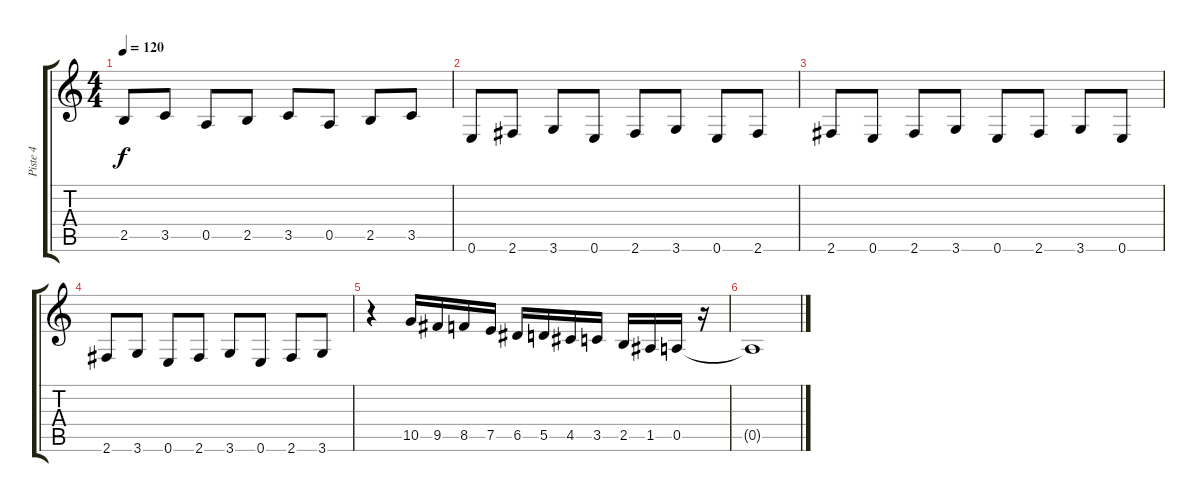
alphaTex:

\track ("Piste 4" "Piste 4") {instrument acousticguitarnylon}
\staff {score tabs}
\tuning (E4 B3 G3 D3 A2 E2) {hide}
\ts (4 4)
\tempo 120
\clef g2
\ks c
2.5.8{dy f} 3.5.8 0.5.8 2.5.8 3.5.8 0.5.8 2.5.8 3.5.8 |
0.6.8 2.6.8 3.6.8 0.6.8 2.6.8 3.6.8 0.6.8 2.6.8 |
2.6.8 0.6.8 2.6.8 3.6.8 0.6.8 2.6.8 3.6.8 0.6.8 |
2.6.8 3.6.8 0.6.8 2.6.8 3.6.8 0.6.8 2.6.8 3.6.8 |
r.4{instrument acousticguitarnylon} 10.5.16 9.5.16 8.5.16 7.5.16 6.5.16 5.5.16 4.5.16 3.5.16 2.5.16 1.5.16 0.5.16 r.16 |
0.5{t}.1
